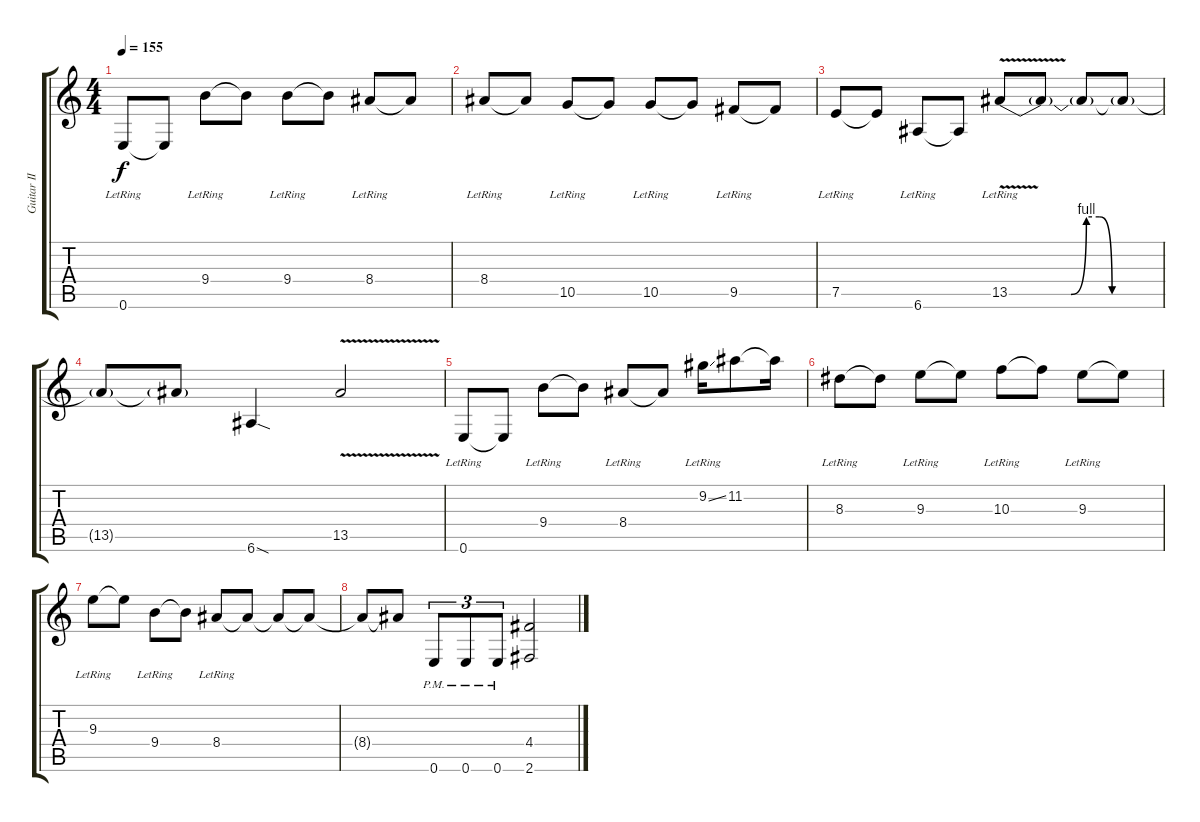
\track ("Guitar II" "Guitar II") {instrument distortionguitar}
\staff {score tabs}
\tuning (E4 B3 G3 D3 A2 E2) {hide}
\ts (4 4)
\tempo 155
\clef g2
\ks c
0.6{lr}.8{dy f} 0.6{t}.8 9.4{lr}.8 9.4{t}.8 9.4{lr}.8 9.4{t}.8 8.4{lr}.8 8.4{t}.8 |
8.4{lr}.8 8.4{t}.8 10.5{lr}.8 10.5{t}.8 10.5{lr}.8 10.5{t}.8 9.5{lr}.8 9.5{t}.8 |
7.5{lr}.8 7.5{t}.8 6.6{lr}.8 6.6{t}.8 13.5{be (custom 0 0 10 0 24 0 30 4 35 4 40 0 60 0) v lr}.8 13.5{t}.8 13.5{t}.8 13.5{t}.8 |
13.5{t}.8 13.5{t}.8 6.6{sod}.4 13.5{v}.2 |
0.6{lr}.8 0.6{t}.8 9.4{lr}.8 9.4{t}.8 8.4{lr}.8 8.4{t}.8 9.2{ss lr}.16 11.2.8 11.2{t}.16 |
8.3{lr}.8 8.3{t}.8 9.3{lr}.8 9.3{t}.8 10.3{lr}.8 10.3{t}.8 9.3{lr}.8 9.3{t}.8 |
9.3{lr}.8 9.3{t}.8 9.4{lr}.8 9.4{t}.8 8.4{lr}.8 8.4{t}.8 8.4{t}.8 8.4{t}.8 |
8.4{t}.8 8.4{t}.8 0.6{pm}.8{tu (3 2)} 0.6{pm}.8{tu (3 2)} 0.6{pm}.8{tu (3 2)} (4.4 2.6).2
